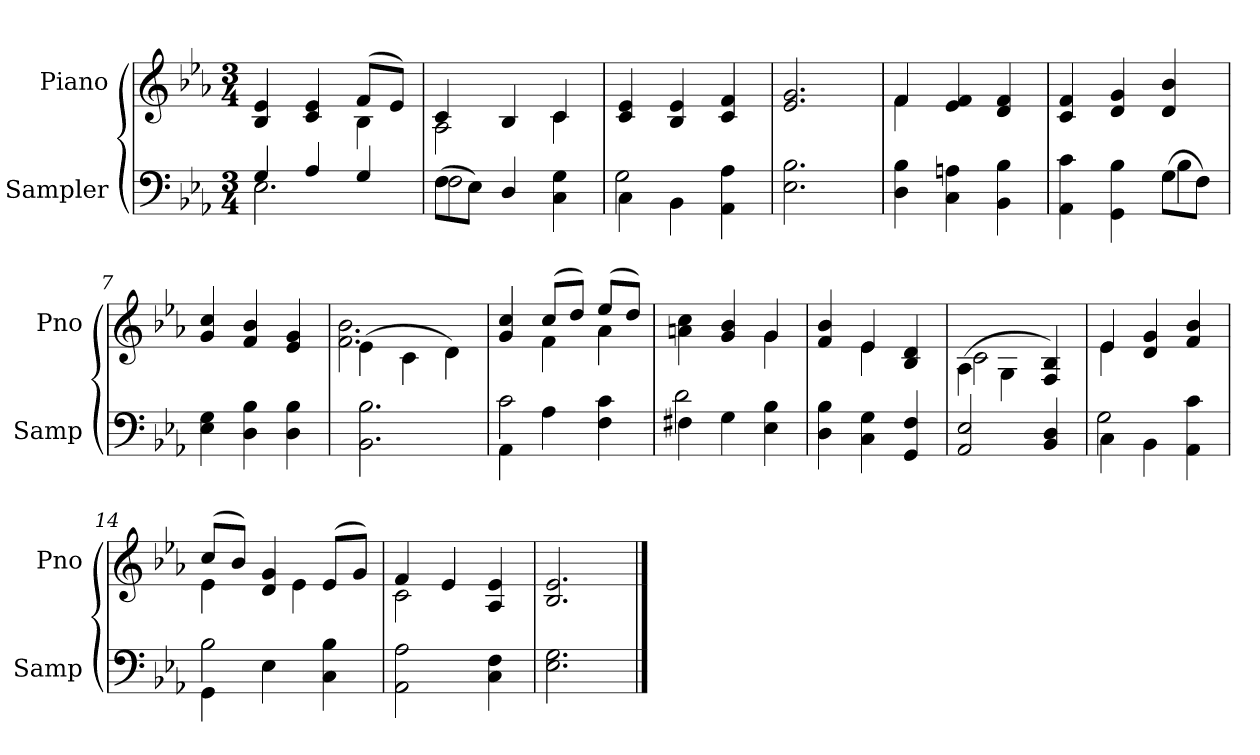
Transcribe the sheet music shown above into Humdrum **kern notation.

**kern	**kern
*part2	*part1
*staff2	*staff1
*I"Sampler	*I"Piano
*I'Samp	*I'Pno
*clefF4	*clefG2
*k[b-e-a-]	*k[b-e-a-]
*E-:	*E-:
*M3/4	*M3/4
=1	=1
*^	*^
4G/	2.E-	4B- 4e-	2ryy
4A-/	.	4c 4e-	.
4G/	.	(8f/L	4B-
.	.	8e-/J)	.
=2	=2	=2	=2
(8F\L	2F	4c/	2A-
8E-\J)	.	.	.
4D	.	4B-/	.
4C 4G	4ryy	4c/	4c
*	*	*v	*v
=3	=3	=3
4C\	2G	4c 4e-
4BB-\	.	4B- 4e-
4AA- 4A-	4ryy	4c 4f
*v	*v	*
=4	=4
2.E- 2.B-	2.e- 2.g
=5	=5
*	*^
4D 4B-	4f/	4f
4C 4An	4e- 4f	2ryy
4BB- 4B-	4d 4f	.
*	*v	*v
=6	=6
*^	*
4AA- 4c	2ryy	4c 4f
4GG 4B-	.	4d 4g
(8G\L	4B-	4d 4b-
8F\J)	.	.
*v	*v	*
=7	=7
4E- 4G	4g 4cc
4D 4B-	4f 4b-
4D 4B-	4e- 4g
=8	=8
*	*^
2.BB- 2.B-	(4e-\	2.f 2.b-
.	4c\	.
.	4d\)	.
=9	=9	=9
*^	*	*
4AA-\	2c	4g 4cc	4ryy
4A-\	.	(8cc/L	4f
.	.	8dd/J)	.
4F 4c	4ryy	(8ee-/L	4a-
.	.	8dd/J)	.
=10	=10	=10	=10
4F#X\	2d	4an 4cc	2ryy
4G\	.	4g 4b-	.
4E- 4B-	4ryy	4g/	4g
*v	*v	*	*
=11	=11	=11
4D 4B-	4f 4b-	4ryy
4C 4G	4e-/	4e-
4GG 4F	4B- 4d	4ryy
=12	=12	=12
2AA- 2E-	(4A-\	2c
.	4G\	.
4BB- 4D	4F 4B-)	4ryy
=13	=13	=13
*^	*	*
4C\	2G	4e-/	4e-
4BB-\	.	4d 4g	2ryy
4AA- 4c	4ryy	4f 4b-	.
=14	=14	=14	=14
4GG\	2B-	(8cc/L	4e-
.	.	8b-/J)	.
4E-\	.	4d 4g	8ryy
.	.	.	4e-
4C 4B-	4ryy	(8e-/L	.
.	.	8g/J)	8ryy
*v	*v	*	*
=15	=15	=15
2AA- 2A-	4f/	2c
.	4e-/	.
4C 4F	4A- 4e-	4ryy
*	*v	*v
=16	=16
2.E- 2.G	2.B- 2.e-
==	==
*-	*-
